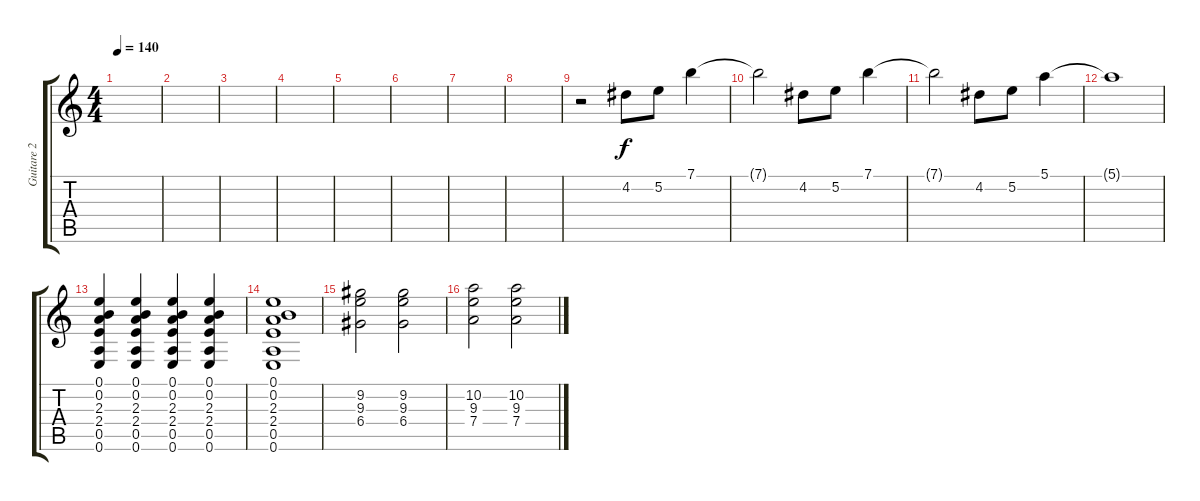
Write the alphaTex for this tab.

\track ("Guitare 2" "Guitare 2") {instrument acousticguitarnylon}
\staff {score tabs}
\tuning (E4 B3 G3 D3 A2 E2) {hide}
\ts (4 4)
\tempo 140
\clef g2
\ks c
|
|
|
|
|
|
|
|
r.2 4.2.8 5.2.8 7.1.4 |
7.1{t}.2 4.2.8 5.2.8 7.1.4 |
7.1{t}.2 4.2.8 5.2.8 5.1.4 |
5.1{t}.1 |
(0.1 0.2 2.3 2.4 0.5 0.6).4 (0.1 0.2 2.3 2.4 0.5 0.6).4 (0.1 0.2 2.3 2.4 0.5 0.6).4 (0.1 0.2 2.3 2.4 0.5 0.6).4 |
(0.1 0.2 2.3 2.4 0.5 0.6).1 |
(9.2 9.3 6.4).2 (9.2 9.3 6.4).2 |
(10.2 9.3 7.4).2 (10.2 9.3 7.4).2
